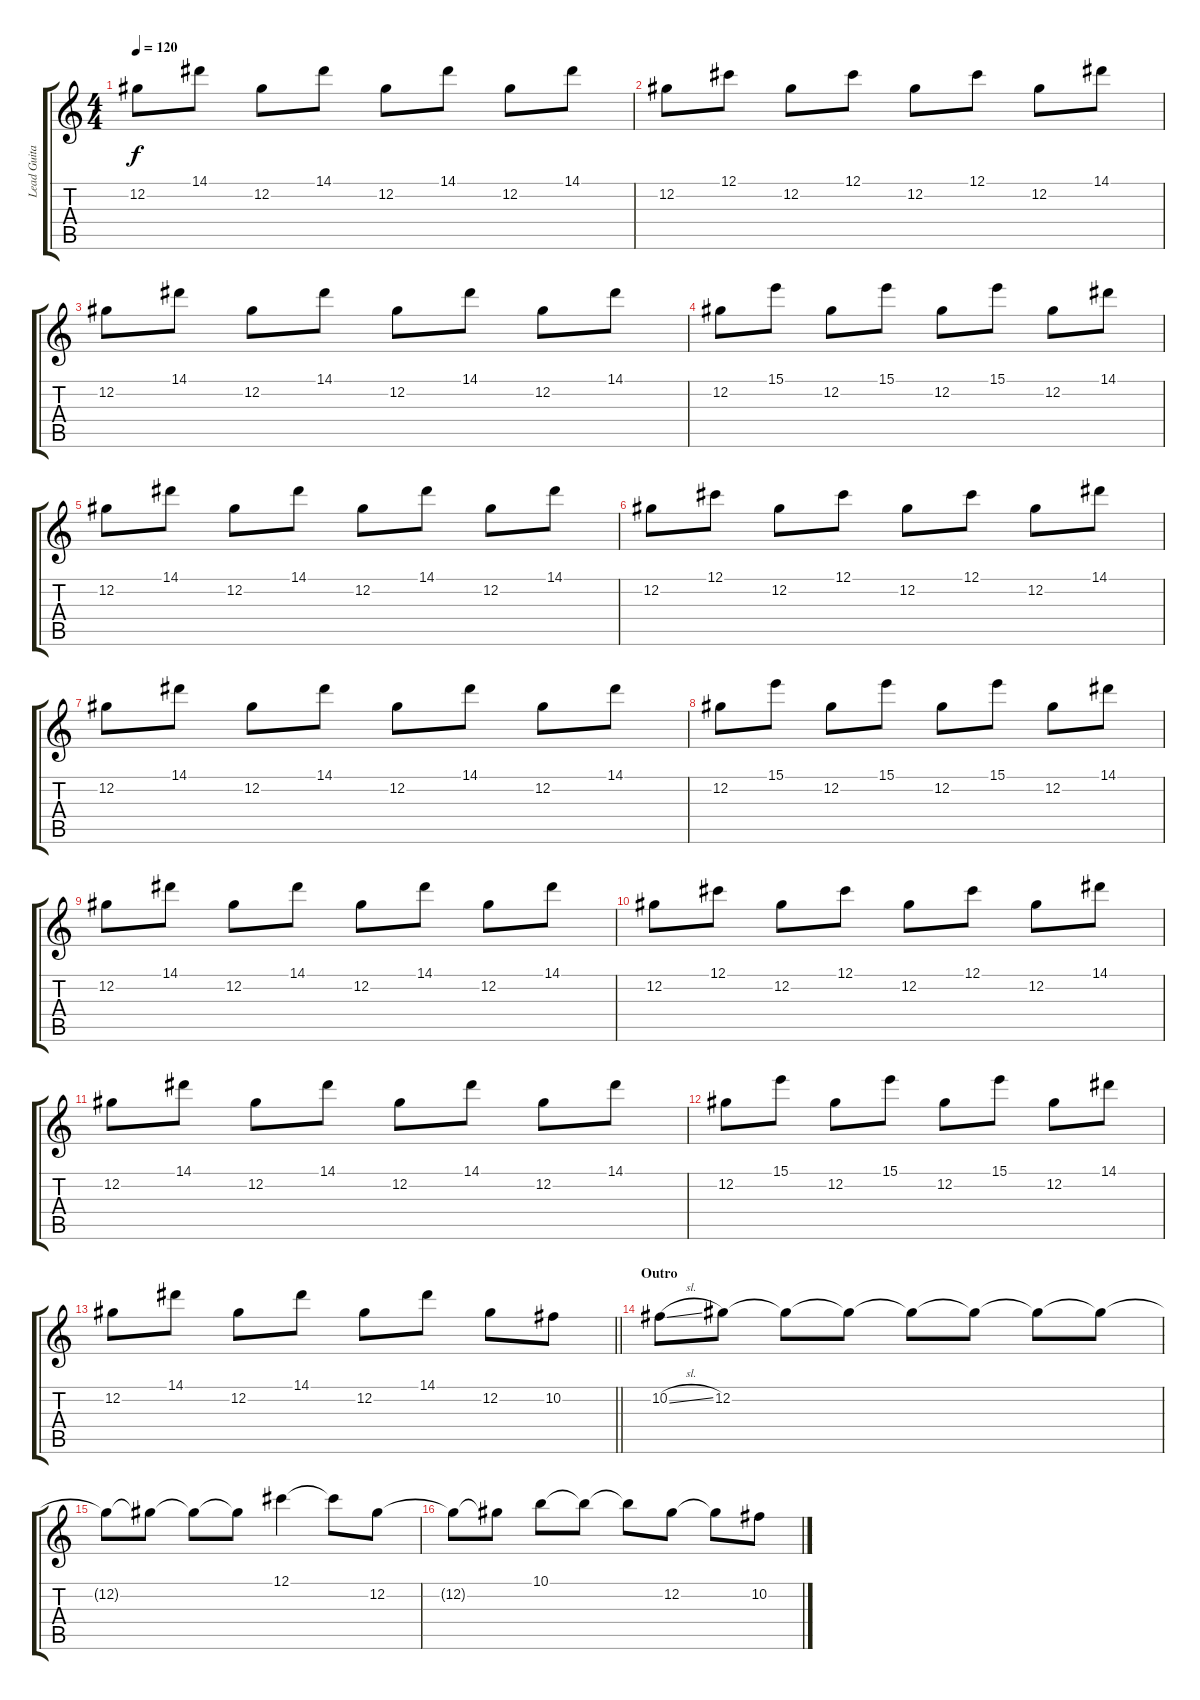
\track ("Lead Guitar" "Lead Guita") {instrument distortionguitar}
\staff {score tabs}
\tuning (Db4 Ab3 E3 B2 Gb2 B1) {hide}
\ts (4 4)
\tempo 120
\clef g2
\ks c
12.2.8{dy f} 14.1.8 12.2.8 14.1.8 12.2.8 14.1.8 12.2.8 14.1.8 |
12.2.8 12.1.8 12.2.8 12.1.8 12.2.8 12.1.8 12.2.8 14.1.8 |
12.2.8 14.1.8 12.2.8 14.1.8 12.2.8 14.1.8 12.2.8 14.1.8 |
12.2.8 15.1.8 12.2.8 15.1.8 12.2.8 15.1.8 12.2.8 14.1.8 |
12.2.8 14.1.8 12.2.8 14.1.8 12.2.8 14.1.8 12.2.8 14.1.8 |
12.2.8 12.1.8 12.2.8 12.1.8 12.2.8 12.1.8 12.2.8 14.1.8 |
12.2.8 14.1.8 12.2.8 14.1.8 12.2.8 14.1.8 12.2.8 14.1.8 |
12.2.8 15.1.8 12.2.8 15.1.8 12.2.8 15.1.8 12.2.8 14.1.8 |
12.2.8 14.1.8 12.2.8 14.1.8 12.2.8 14.1.8 12.2.8 14.1.8 |
12.2.8 12.1.8 12.2.8 12.1.8 12.2.8 12.1.8 12.2.8 14.1.8 |
12.2.8 14.1.8 12.2.8 14.1.8 12.2.8 14.1.8 12.2.8 14.1.8 |
12.2.8 15.1.8 12.2.8 15.1.8 12.2.8 15.1.8 12.2.8 14.1.8 |
\barLineRight lightlight
12.2.8 14.1.8 12.2.8 14.1.8 12.2.8 14.1.8 12.2.8 10.2.8 |
\section ("" "Outro")
10.2{sl}.8 12.2.8{volume 9} 12.2{t}.8 12.2{t}.8 12.2{t}.8 12.2{t}.8 12.2{t}.8 12.2{t}.8 |
12.2{t}.8 12.2{t}.8 12.2{t}.8 12.2{t}.8 12.1.4{volume 13 instrument electricguitarclean} 12.1{t}.8 12.2.8 |
12.2{t}.8 12.2{t}.8 10.1.8 10.1{t}.8 10.1{t}.8 12.2.8 12.2{t}.8 10.2.8
